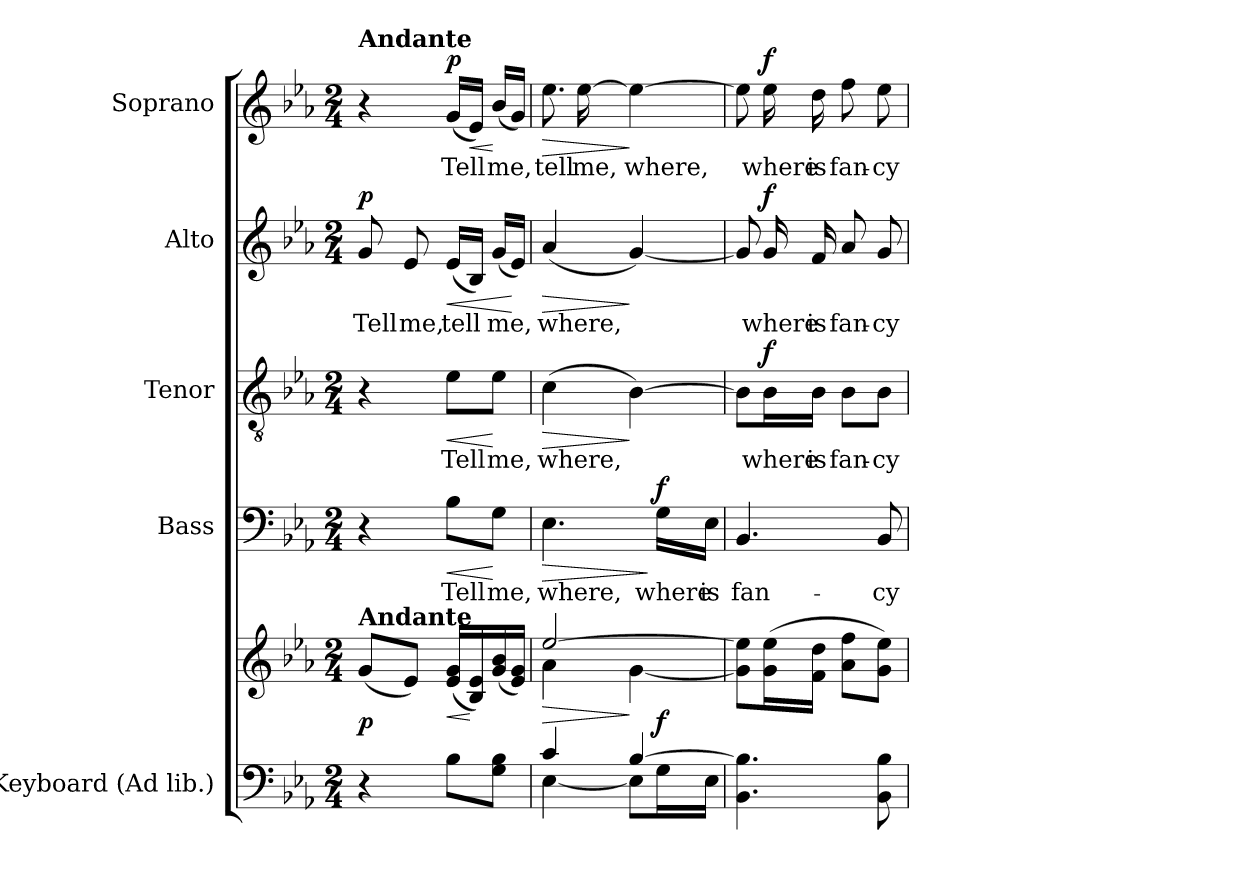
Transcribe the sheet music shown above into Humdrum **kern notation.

**kern	**kern	**dynam	**kern	**text	**dynam	**kern	**text	**dynam	**kern	**text	**dynam	**kern	**text	**dynam
*part5	*part5	*part5	*part4	*part4	*part4	*part3	*part3	*part3	*part2	*part2	*part2	*part1	*part1	*part1
*staff6	*staff5	*staff5/6	*staff4	*staff4	*staff4	*staff3	*staff3	*staff3	*staff2	*staff2	*staff2	*staff1	*staff1	*staff1
*I"Keyboard (Ad lib.)	*	*	*I"Bass	*	*	*I"Tenor	*	*	*I"Alto	*	*	*I"Soprano	*	*
*I'Kbd.	*	*	*I'B.	*	*	*I'T.	*	*	*I'A.	*	*	*I'S.	*	*
!!LO:PB:g=z
*clefF4	*clefG2	*	*clefF4	*	*	*clefGv2	*	*	*clefG2	*	*	*clefG2	*	*
*	*	*	*	*	*	*ITrd7c12	*	*	*	*	*	*	*	*
*k[b-e-a-]	*k[b-e-a-]	*	*k[b-e-a-]	*	*	*k[b-e-a-]	*	*	*k[b-e-a-]	*	*	*k[b-e-a-]	*	*
*E-:	*E-:	*	*E-:	*	*	*E-:	*	*	*E-:	*	*	*E-:	*	*
*M2/4	*M2/4	*	*M2/4	*	*	*M2/4	*	*	*M2/4	*	*	*M2/4	*	*
*MM80	*MM80	*	*MM80	*	*	*MM80	*	*	*MM80	*	*	*MM80	*	*
=1	=1	=1	=1	=1	=1	=1	=1	=1	=1	=1	=1	=1	=1	=1
!	!	!	!	!	!	!	!	!	!	!	!	!LO:TX:a:B:t=Andante	!	!
!	!LO:TX:a:B:t=Andante	!	!	!	!	!	!	!	!	!	!	!	!	!
!	!	!	!	!	!	!	!	!	!	!LO:LY:b:color=#000000	!	!	!	!
4r	(8gi/L	p	4r	.	.	4r	.	.	8gi/	Tell	p	4r	.	.
!	!	!	!	!	!	!	!	!	!	!LO:LY:b:color=#000000	!	!	!	!
.	8e-i/J)	.	.	.	.	.	.	.	8e-i/	me,	.	.	.	.
!	!	!LO:HP:b	!	!	!	!	!	!	!	!	!	!	!	!
!	!	!	!	!LO:LY:b:color=#000000	!LO:HP:b	!	!	!	!	!	!	!	!	!
!	!	!	!	!	!	!	!LO:LY:b:color=#000000	!LO:HP:b	!	!	!	!	!	!
!	!	!	!	!	!	!	!	!	!	!LO:LY:b:color=#000000	!LO:HP:b	!	!	!
!	!	!	!	!	!	!	!	!	!	!	!	!	!LO:LY:b:color=#000000	!
8B-i\L	(16e-i/ 16giLL	<	8B-i\L	Tell	<	8E-i\L	Tell	<	(16e-i/LL	tell	<	(16gi/LL	Tell	p
!	!	!	!	!	!	!	!	!	!	!	!	!	!	!LO:HP:b
.	16B-i/ 16e-i)	[	.	.	.	.	.	.	16B-i/JJ)	.	.	16e-i/JJ)	.	<
!	!	!	!	!LO:LY:b:color=#000000	!	!	!	!	!	!	!	!	!	!
!	!	!	!	!	!	!	!LO:LY:b:color=#000000	!	!	!	!	!	!	!
!	!	!	!	!	!	!	!	!	!	!LO:LY:b:color=#000000	!	!	!	!
!	!	!	!	!	!	!	!	!	!	!	!	!	!LO:LY:b:color=#000000	!
8Gi\ 8B-iJ	(16gi/ 16b-i	.	8Gi\J	me,	[	8E-i\J	me,	[	(16gi/LL	me,	.	(16b-i/LL	me,	[
.	16e-i/ 16giJJ)	.	.	.	.	.	.	.	16e-i/JJ)	.	[	16gi/JJ)	.	.
=2	=2	=2	=2	=2	=2	=2	=2	=2	=2	=2	=2	=2	=2	=2
*^	*^	*	*	*	*	*	*	*	*	*	*	*	*	*
!	!	!	!	!LO:HP:b	!	!	!	!	!	!	!	!	!	!	!	!
!	!	!	!	!	!	!LO:LY:b:color=#000000	!LO:HP:b	!	!	!	!	!	!	!	!	!
!	!	!	!	!	!	!	!	!	!LO:LY:b:color=#000000	!LO:HP:b	!	!	!	!	!	!
!	!	!	!	!	!	!	!	!	!	!	!	!LO:LY:b:color=#000000	!LO:HP:b	!	!	!
!	!	!	!	!	!	!	!	!	!	!	!	!	!	!	!LO:LY:b:color=#000000	!LO:HP:b
4ci/	[4E-i\	[2ee-i/	4a-i\	>	4.E-i\	where,	>	(4Ci\	where,	>	(4a-i/	where,	>	8.ee-i\	tell	>
!	!	!	!	!	!	!	!	!	!	!	!	!	!	!	!LO:LY:b:color=#000000	!
.	.	.	.	.	.	.	.	.	.	.	.	.	.	[16ee-i\	me,	.
!	!	!	!	!	!	!	!	!	!	!	!	!	!	!	!LO:LY:b:color=#000000	!
[4B-i/	8E-i\L]	.	[4gi\	]	.	.	.	[4BB-i\)	.	]	[4gi/)	.	]	4ee-i\_	where,	]
!	!	!	!	!	!	!LO:LY:b:color=#000000	!	!	!	!	!	!	!	!	!	!
.	16Gi\L	.	.	f	16Gi\LL	where	] f	.	.	.	.	.	.	.	.	.
!	!	!	!	!	!	!LO:LY:b:color=#000000	!	!	!	!	!	!	!	!	!	!
.	16E-i\JJ	.	.	.	16E-i\JJ	is	.	.	.	.	.	.	.	.	.	.
*v	*v	*	*	*	*	*	*	*	*	*	*	*	*	*	*	*
*	*v	*v	*	*	*	*	*	*	*	*	*	*	*	*	*
=3	=3	=3	=3	=3	=3	=3	=3	=3	=3	=3	=3	=3	=3	=3
*^	*	*	*	*	*	*	*	*	*	*	*	*	*	*
!	!	!	!	!	!LO:LY:b:color=#000000	!	!	!	!	!	!	!	!	!	!
*v	*v	*	*	*	*	*	*	*	*	*	*	*	*	*	*
4.BB-i\ 4.B-i]	8gi\] 8ee-i]L	.	4.BB-i/	fan-	.	8BB-i\L]	.	.	8gi/]	.	.	8ee-i\]	.	.
!	!	!	!	!	!	!	!LO:LY:b:color=#000000	!	!	!	!	!	!	!
!	!	!	!	!	!	!	!	!	!	!LO:LY:b:color=#000000	!	!	!	!
!	!	!	!	!	!	!	!	!	!	!	!	!	!LO:LY:b:color=#000000	!
.	(16gi\ 16ee-iL	.	.	.	.	16BB-i\L	where	f	16gi/	where	f	16ee-i\	where	f
!	!	!	!	!	!	!	!LO:LY:b:color=#000000	!	!	!	!	!	!	!
!	!	!	!	!	!	!	!	!	!	!LO:LY:b:color=#000000	!	!	!	!
!	!	!	!	!	!	!	!	!	!	!	!	!	!LO:LY:b:color=#000000	!
.	16fi\ 16ddiJJ	.	.	.	.	16BB-i\JJ	is	.	16fi/	is	.	16ddi\	is	.
!	!	!	!	!	!	!	!LO:LY:b:color=#000000	!	!	!	!	!	!	!
!	!	!	!	!	!	!	!	!	!	!LO:LY:b:color=#000000	!	!	!	!
!	!	!	!	!	!	!	!	!	!	!	!	!	!LO:LY:b:color=#000000	!
.	8a-i\ 8ffiL	.	.	.	.	8BB-i\L	fan-	.	8a-i/	fan-	.	8ffi\	fan-	.
!	!	!	!	!LO:LY:b:color=#000000	!	!	!	!	!	!	!	!	!	!
!	!	!	!	!	!	!	!LO:LY:b:color=#000000	!	!	!	!	!	!	!
!	!	!	!	!	!	!	!	!	!	!LO:LY:b:color=#000000	!	!	!	!
!	!	!	!	!	!	!	!	!	!	!	!	!	!LO:LY:b:color=#000000	!
8BB-i\ 8B-i	8gi\ 8ee-iJ)	.	8BB-i/	-cy	.	8BB-i\J	-cy	.	8gi/	-cy	.	8ee-i\	-cy	.
=	=	=	=	=	=	=	=	=	=	=	=	=	=	=
*-	*-	*-	*-	*-	*-	*-	*-	*-	*-	*-	*-	*-	*-	*-
